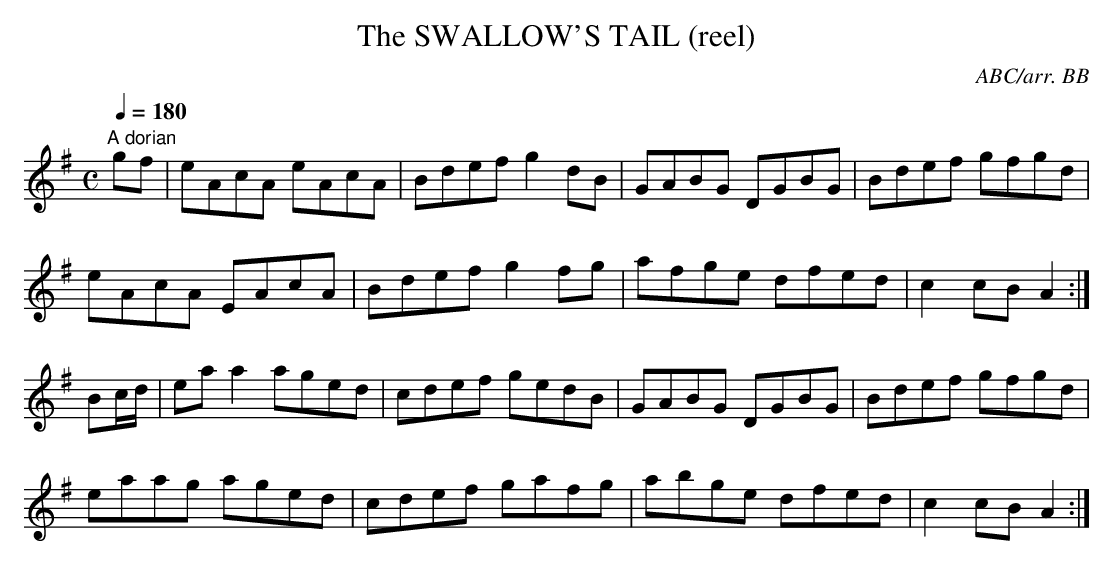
X:1
T:SWALLOW'S TAIL (reel), The
C:ABC/arr. BB
L:1/8
Q:1/4=180
M:C
K:G
"A dorian"
gf|eAcA eAcA|Bdef g2dB|GABG DGBG|Bdef gfgd|
eAcA EAcA|Bdef g2fg|afge dfed|c2cB A2 :|
Bc/d/|eaa2 aged|cdef gedB|GABG DGBG|Bdef gfgd|
eaag aged|cdef gafg|abge dfed|c2cB A2:|
